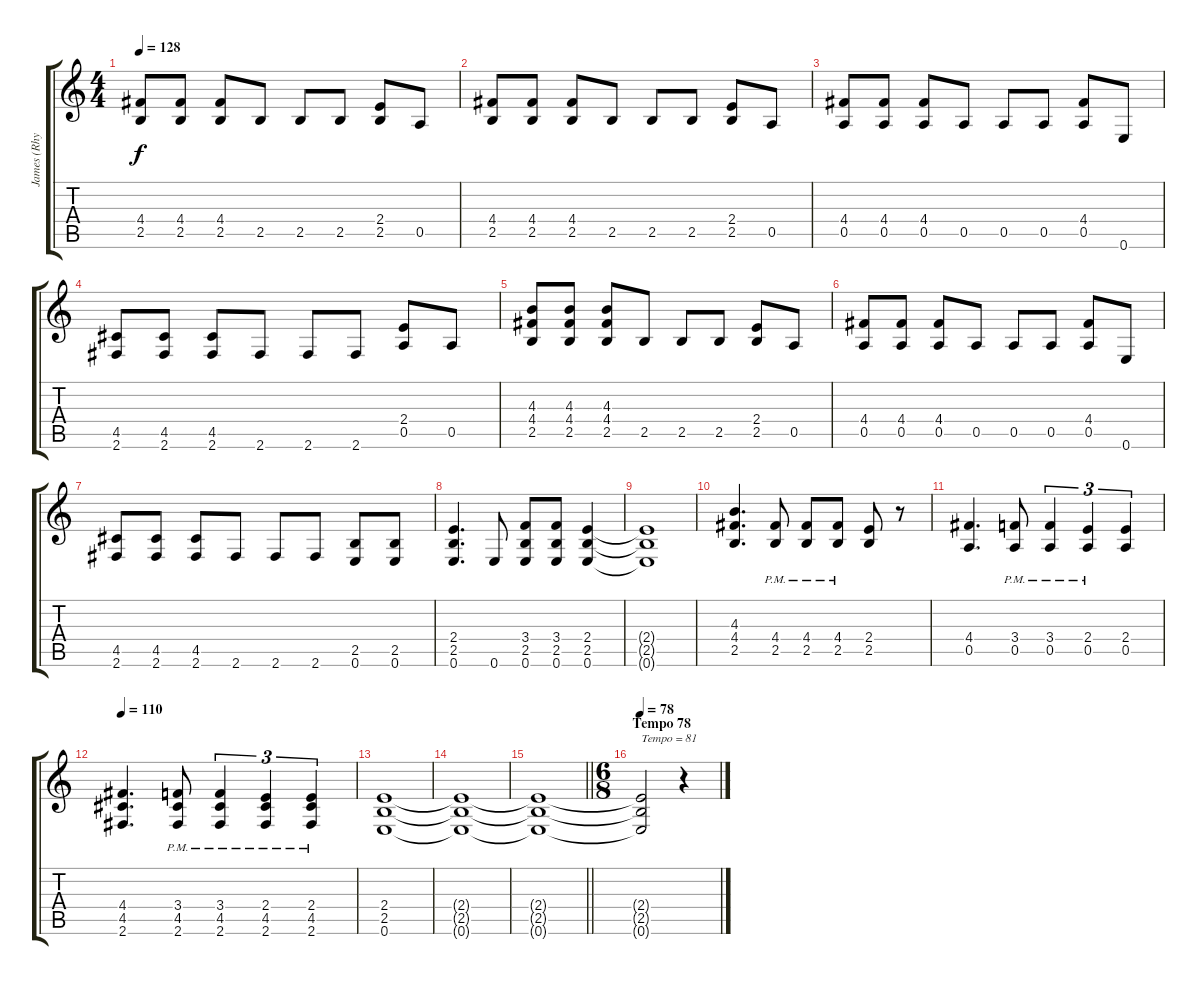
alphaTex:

\track ("James (Rhythm Guitar)" "James (Rhy") {instrument distortionguitar}
\staff {score tabs}
\tuning (E4 B3 G3 D3 A2 E2) {hide}
\ts (4 4)
\tempo 128
\clef g2
\ks c
(4.4 2.5).8{dy f} (4.4 2.5).8 (4.4 2.5).8 2.5.8 2.5.8 2.5.8 (2.4 2.5).8 0.5.8 |
(4.4 2.5).8 (4.4 2.5).8 (4.4 2.5).8 2.5.8 2.5.8 2.5.8 (2.4 2.5).8 0.5.8 |
(4.4 0.5).8 (4.4 0.5).8 (4.4 0.5).8 0.5.8 0.5.8 0.5.8 (4.4 0.5).8 0.6.8 |
(4.5 2.6).8 (4.5 2.6).8 (4.5 2.6).8 2.6.8 2.6.8 2.6.8 (2.4 0.5).8 0.5.8 |
(4.3 4.4 2.5).8 (4.3 4.4 2.5).8 (4.3 4.4 2.5).8 2.5.8 2.5.8 2.5.8 (2.4 2.5).8 0.5.8 |
(4.4 0.5).8 (4.4 0.5).8 (4.4 0.5).8 0.5.8 0.5.8 0.5.8 (4.4 0.5).8 0.6.8 |
(4.5 2.6).8 (4.5 2.6).8 (4.5 2.6).8 2.6.8 2.6.8 2.6.8 (2.5 0.6).8 (2.5 0.6).8 |
(2.4 2.5 0.6).4{d} 0.6.8 (3.4 2.5 0.6).8 (3.4 2.5 0.6).8 (2.4 2.5 0.6).4 |
(2.4{t} 2.5{t} 0.6{t}).1 |
(4.3 4.4 2.5).4{d} (4.4{pm} 2.5{pm}).8 (4.4{pm} 2.5{pm}).8 (4.4{pm} 2.5{pm}).8 (2.4 2.5).8 r.8 |
(4.4 0.5).4{d} (3.4{pm} 0.5{pm}).8 (3.4{pm} 0.5{pm}).4{tu (3 2)} (2.4{pm} 0.5{pm}).4{tu (3 2)} (2.4 0.5).4{tu (3 2)} |
\tempo 110
(4.4 4.5 2.6).4{d} (3.4{pm} 4.5 2.6{pm}).8 (3.4{pm} 4.5 2.6{pm}).4{tu (3 2)} (2.4{pm} 4.5 2.6{pm}).4{tu (3 2)} (2.4{pm} 4.5 2.6{pm}).4{tu (3 2)} |
(2.4 2.5 0.6).1{volume 7} |
(2.4{t} 2.5{t} 0.6{t}).1 |
\barLineRight lightlight
(2.4{t} 2.5{t} 0.6{t}).1{volume 2} |
\ts (6 8)
\section ("" "Tempo 78")
\tempo 78
(2.4{t} 2.5{t} 0.6{t}).2{txt "Tempo = 81"} r.4
